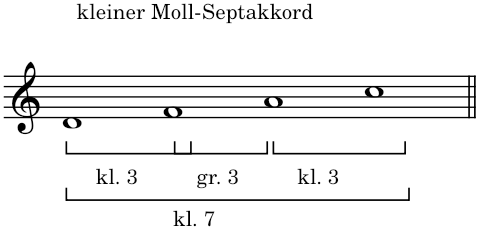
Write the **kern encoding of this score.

**kern
*part1
*staff1
*I"Piano
*I'Pno.
!!LO:PB:g=z
*clefG2
*k[]
*M4/1
*ped
=5
!LO:TX:a:t=kleiner Moll-Septakkord
!LO:TX:b:t=kl. 3
!LO:TX:b:t=kl. 7
1d
*ped
!LO:TX:b:t=gr. 3
1f
*Xped
*Xped
*ped
!LO:TX:b:t=kl. 3
1a
*ped
1cc
*Xped
*Xped
=||
*-
